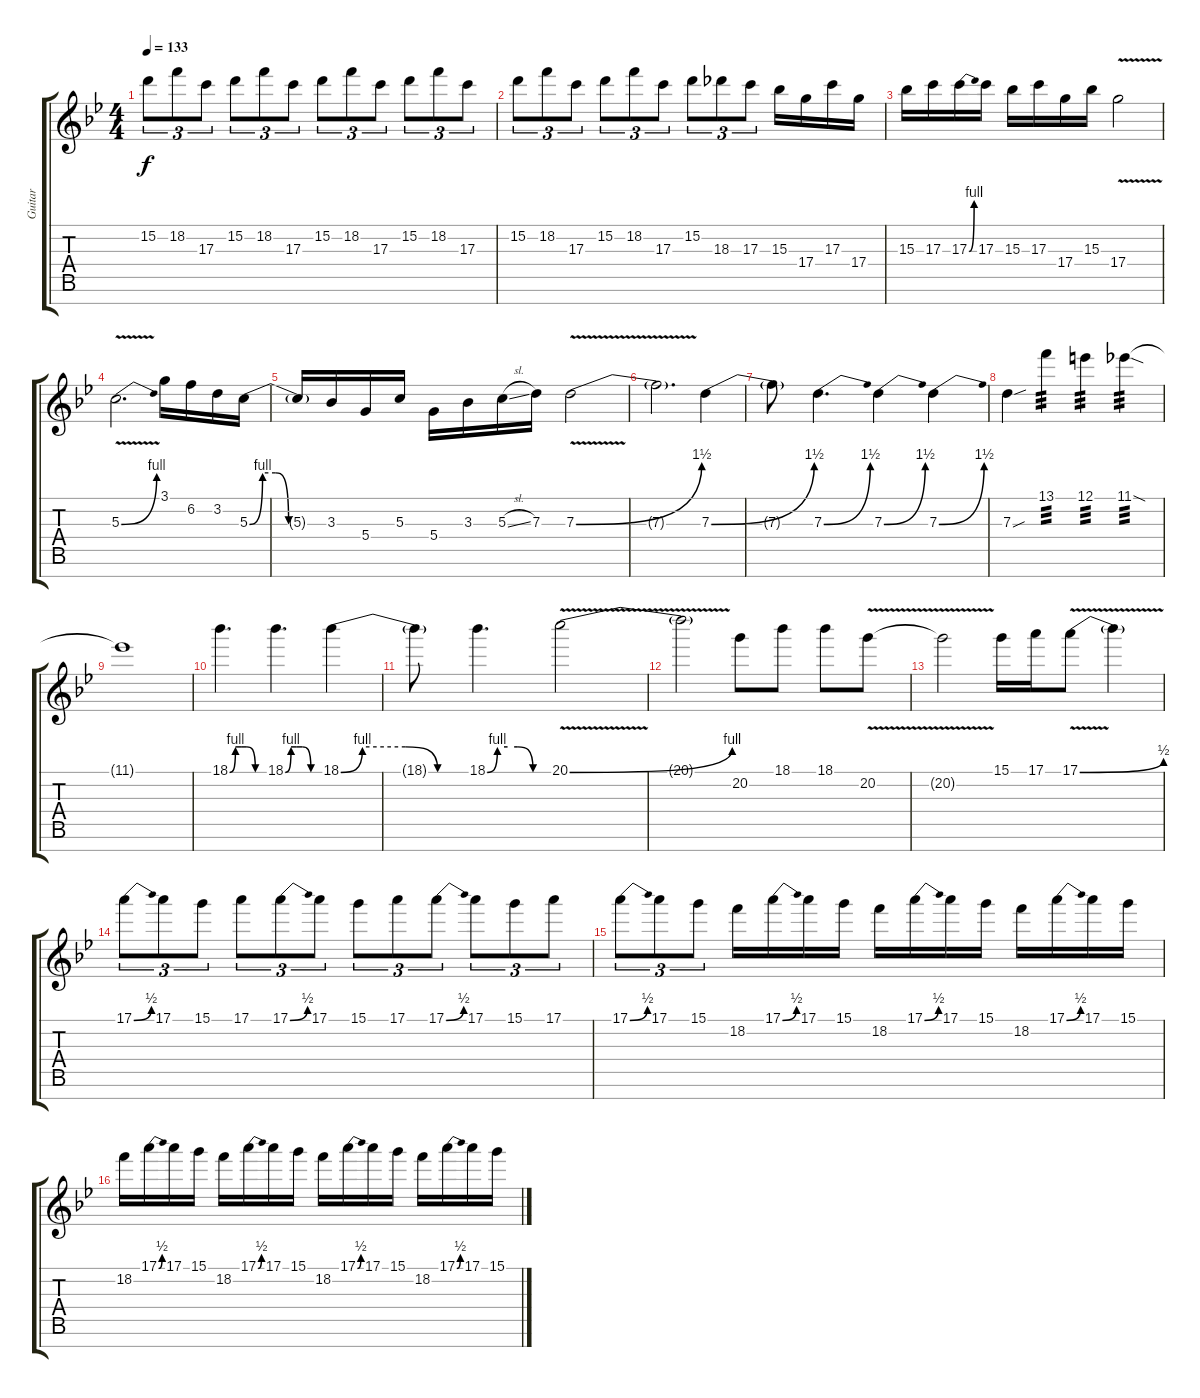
\track ("Guitar" "Guitar") {instrument overdrivenguitar}
\staff {score tabs}
\tuning (E4 B3 G3 D3 A2 E2 B1) {hide}
\ts (4 4)
\tempo 133
\clef g2
\ks bb
15.2.8{tu (3 2) dy f} 18.2.8{tu (3 2)} 17.3.8{tu (3 2)} 15.2.8{tu (3 2)} 18.2.8{tu (3 2)} 17.3.8{tu (3 2)} 15.2.8{tu (3 2)} 18.2.8{tu (3 2)} 17.3.8{tu (3 2)} 15.2.8{tu (3 2)} 18.2.8{tu (3 2)} 17.3.8{tu (3 2)} |
15.2.8{tu (3 2)} 18.2.8{tu (3 2)} 17.3.8{tu (3 2)} 15.2.8{tu (3 2)} 18.2.8{tu (3 2)} 17.3.8{tu (3 2)} 15.2.8{tu (3 2)} 18.3.8{tu (3 2)} 17.3.8{tu (3 2)} 15.3.16 17.4.16 17.3.16 17.4.16 |
15.3.16 17.3.16 17.3{be (bend 0 0 60 4)}.16 17.3.16 15.3.16 17.3.16 17.4.16 15.3.16 17.4{v}.2 |
5.3{be (bend 0 0 60 4) v}.2{d} 3.1.16 6.2.16 3.2.16 5.3{be (custom 0 0 10 4 20 4 30 0 60 0)}.16 |
5.3{t}.16 3.3.16 5.4.16 5.3.16 5.4.16 3.3.16 5.3{sl}.16 7.3.16 7.3{be (bend 0 0 60 6) v}.2 |
7.3{t}.2{d} 7.3{be (bend 0 0 60 6)}.4 |
7.3{t}.8 7.3{be (bend 0 0 60 6)}.4{d} 7.3{be (bend 0 0 60 6)}.4 7.3{be (bend 0 0 60 6)}.4 |
7.3{sou}.4 13.1.4{tp 3} 12.1.4{tp 3} 11.1{sod}.4{tp 3} |
11.1{t}.1 |
18.1{be (custom 0 0 10 4 20 4 30 4 45 0 60 0)}.4{d} 18.1{be (custom 0 0 10 4 20 4 30 4 45 0 60 0)}.4{d} 18.1{be (custom 0 0 10 4 20 4 30 4 45 0 60 0)}.4 |
18.1{t}.8 18.1{be (custom 0 0 10 4 20 4 30 4 45 0 60 0)}.4{d} 20.1{be (bend 0 0 60 4) v}.2 |
20.1{t}.2 20.2.8 18.1.8 18.1.8 20.2{v}.8 |
20.2{t}.2 15.1.16 17.1.16 17.1{be (bend 0 0 60 2) v}.8 17.1{t}.4 |
17.1{be (bend 0 0 60 2)}.8{tu (3 2)} 17.1.8{tu (3 2)} 15.1.8{tu (3 2)} 17.1.8{tu (3 2)} 17.1{be (bend 0 0 60 2)}.8{tu (3 2)} 17.1.8{tu (3 2)} 15.1.8{tu (3 2)} 17.1.8{tu (3 2)} 17.1{be (bend 0 0 60 2)}.8{tu (3 2)} 17.1.8{tu (3 2)} 15.1.8{tu (3 2)} 17.1.8{tu (3 2)} |
17.1{be (bend 0 0 60 2)}.8{tu (3 2)} 17.1.8{tu (3 2)} 15.1.8{tu (3 2)} 18.2.16 17.1{be (bend 0 0 60 2)}.16 17.1.16 15.1.16 18.2.16 17.1{be (bend 0 0 60 2)}.16 17.1.16 15.1.16 18.2.16 17.1{be (bend 0 0 60 2)}.16 17.1.16 15.1.16 |
18.2.16 17.1{be (bend 0 0 60 2)}.16 17.1.16 15.1.16 18.2.16 17.1{be (bend 0 0 60 2)}.16 17.1.16 15.1.16 18.2.16 17.1{be (bend 0 0 60 2)}.16 17.1.16 15.1.16 18.2.16 17.1{be (bend 0 0 60 2)}.16 17.1.16 15.1.16
